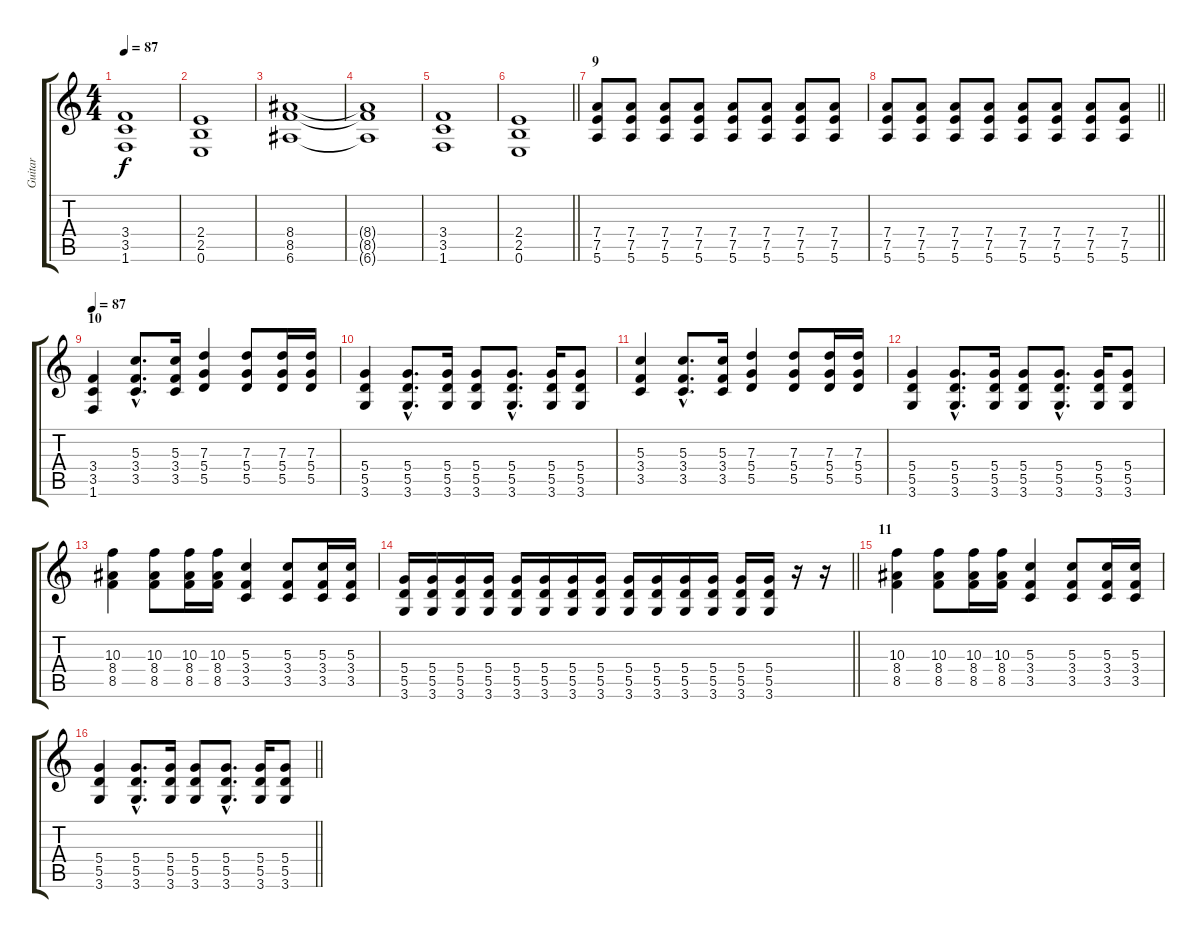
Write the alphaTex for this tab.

\track ("Guitar" "Guitar") {instrument distortionguitar}
\staff {score tabs}
\tuning (E4 B3 G3 D3 A2 E2) {hide}
\ts (4 4)
\tempo 87
\clef g2
\ks c
(3.4 3.5 1.6).1{dy f} |
(2.4 2.5 0.6).1 |
(8.4 8.5 6.6).1 |
(8.4{t} 8.5{t} 6.6{t}).1 |
(3.4 3.5 1.6).1 |
\barLineRight lightlight
(2.4 2.5 0.6).1 |
\section ("" "9")
(7.4 7.5 5.6).8 (7.4 7.5 5.6).8 (7.4 7.5 5.6).8 (7.4 7.5 5.6).8 (7.4 7.5 5.6).8 (7.4 7.5 5.6).8 (7.4 7.5 5.6).8 (7.4 7.5 5.6).8 |
\barLineRight lightlight
(7.4 7.5 5.6).8 (7.4 7.5 5.6).8 (7.4 7.5 5.6).8 (7.4 7.5 5.6).8 (7.4 7.5 5.6).8 (7.4 7.5 5.6).8 (7.4 7.5 5.6).8 (7.4 7.5 5.6).8 |
\section ("" "10")
\tempo 87
(3.4 3.5 1.6).4 (5.3{hac} 3.4{hac} 3.5{hac}).8{d} (5.3 3.4 3.5).16 (7.3 5.4 5.5).4 (7.3 5.4 5.5).8 (7.3 5.4 5.5).16 (7.3 5.4 5.5).16 |
(5.4 5.5 3.6).4 (5.4{hac} 5.5{hac} 3.6{hac}).8{d} (5.4 5.5 3.6).16 (5.4 5.5 3.6).8 (5.4{hac} 5.5{hac} 3.6{hac}).8{d} (5.4 5.5 3.6).16 (5.4 5.5 3.6).8 |
(5.3 3.4 3.5).4 (5.3{hac} 3.4{hac} 3.5{hac}).8{d} (5.3 3.4 3.5).16 (7.3 5.4 5.5).4 (7.3 5.4 5.5).8 (7.3 5.4 5.5).16 (7.3 5.4 5.5).16 |
(5.4 5.5 3.6).4 (5.4{hac} 5.5{hac} 3.6{hac}).8{d} (5.4 5.5 3.6).16 (5.4 5.5 3.6).8 (5.4{hac} 5.5{hac} 3.6{hac}).8{d} (5.4 5.5 3.6).16 (5.4 5.5 3.6).8 |
(10.3 8.4 8.5).4 (10.3 8.4 8.5).8 (10.3 8.4 8.5).16 (10.3 8.4 8.5).16 (5.3 3.4 3.5).4 (5.3 3.4 3.5).8 (5.3 3.4 3.5).16 (5.3 3.4 3.5).16 |
\barLineRight lightlight
(5.4 5.5 3.6).16 (5.4 5.5 3.6).16 (5.4 5.5 3.6).16 (5.4 5.5 3.6).16 (5.4 5.5 3.6).16 (5.4 5.5 3.6).16 (5.4 5.5 3.6).16 (5.4 5.5 3.6).16 (5.4 5.5 3.6).16 (5.4 5.5 3.6).16 (5.4 5.5 3.6).16 (5.4 5.5 3.6).16 (5.4 5.5 3.6).16 (5.4 5.5 3.6).16 r.16 r.16 |
\section ("" "11")
(10.3 8.4 8.5).4 (10.3 8.4 8.5).8 (10.3 8.4 8.5).16 (10.3 8.4 8.5).16 (5.3 3.4 3.5).4 (5.3 3.4 3.5).8 (5.3 3.4 3.5).16 (5.3 3.4 3.5).16 |
\barLineRight lightlight
(5.4 5.5 3.6).4 (5.4{hac} 5.5{hac} 3.6{hac}).8{d} (5.4 5.5 3.6).16 (5.4 5.5 3.6).8 (5.4{hac} 5.5{hac} 3.6{hac}).8{d} (5.4 5.5 3.6).16 (5.4 5.5 3.6).8
